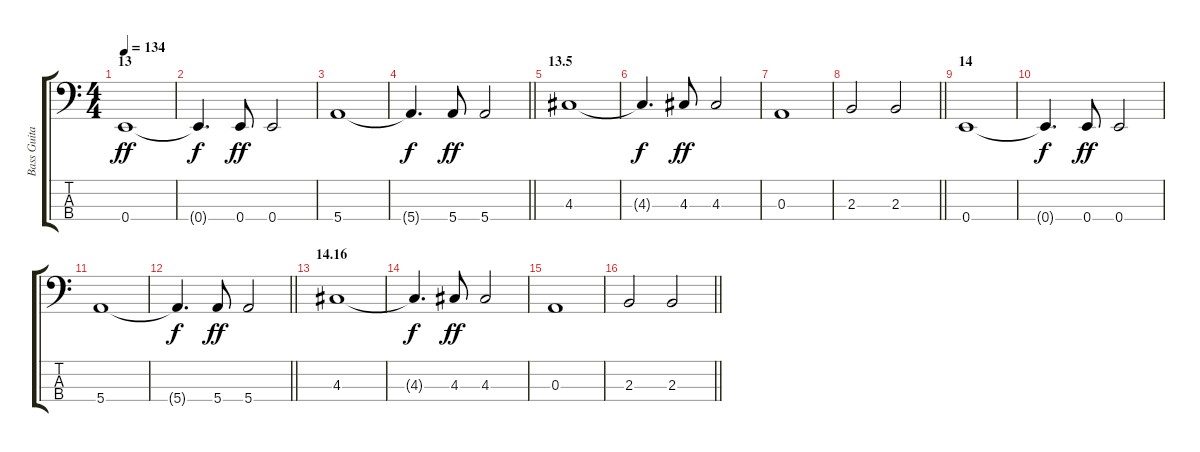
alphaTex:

\track ("Bass Guitar" "Bass Guita") {instrument electricbassfinger}
\staff {score tabs}
\tuning (G2 D2 A1 E1) {hide}
\ts (4 4)
\section ("" "13")
\tempo 134
\clef f4
\ks c
0.4.1{dy ff} |
0.4{t}.4{d dy f} 0.4.8{dy ff} 0.4.2 |
5.4.1 |
\barLineRight lightlight
5.4{t}.4{d dy f} 5.4.8{dy ff} 5.4.2 |
\section ("" "13.5")
4.3.1 |
4.3{t}.4{d dy f} 4.3.8{dy ff} 4.3.2 |
0.3.1 |
\barLineRight lightlight
2.3.2 2.3.2 |
\section ("" "14")
0.4.1 |
0.4{t}.4{d dy f} 0.4.8{dy ff} 0.4.2 |
5.4.1 |
\barLineRight lightlight
5.4{t}.4{d dy f} 5.4.8{dy ff} 5.4.2 |
\section ("" "14.16")
4.3.1 |
4.3{t}.4{d dy f} 4.3.8{dy ff} 4.3.2 |
0.3.1 |
\barLineRight lightlight
2.3.2 2.3.2
